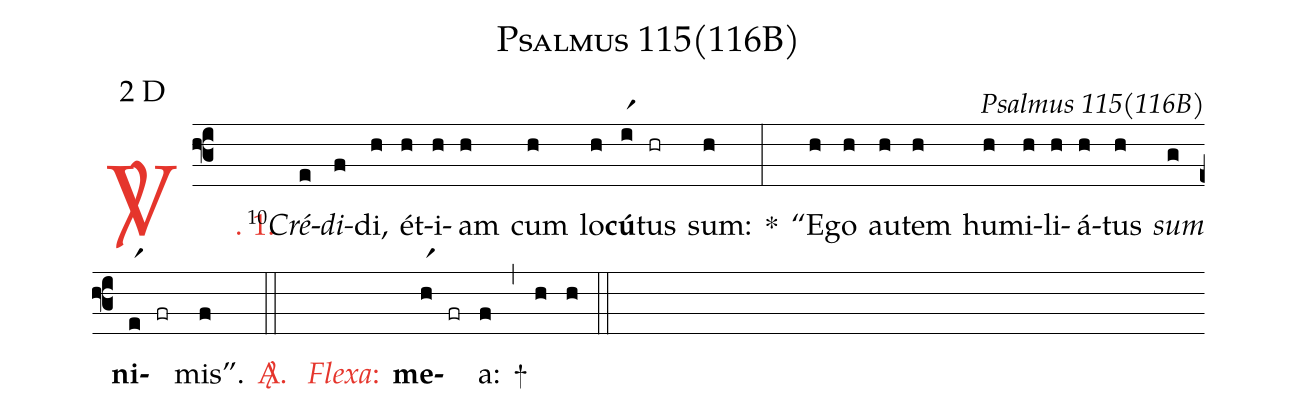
name: Psalmus 115(116B);
mode: 2;
mode-differentia: D;
commentary: Psalmus 115(116B);
nabc-lines: 1;
%%
(f3)

<c><sp>V/</sp>. 1.</c>() <v>\VSup{10}</v><i>Cré</i>(e)<i>di</i>(f)di,(h) ét(h)i(h)am(h) cum(h) lo(h)<b>cú</b>(ir1)tus(hr) sum:(h) *(:) “E(h)go(h) au(h)tem(h) hu(h)mi(h)li(h)á(h)tus(h) <i>sum</i>(g) <b>ni</b>(er1)(fr)mis”.(f)

<c><sp>A/</sp>.</c>(::)

<c><i>Flexa</i>:</c>() <b>me</b>(hr1)(fr)a:(f) +(,) (h) (h)

(::)
